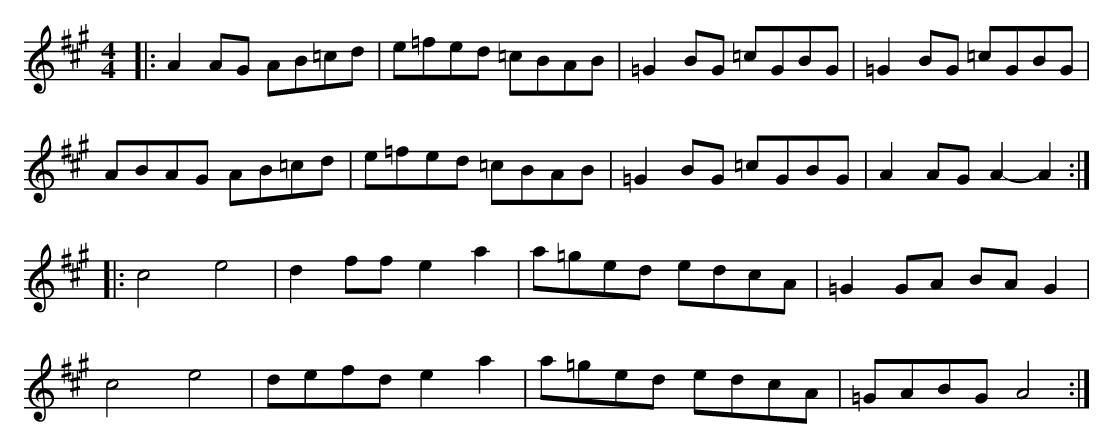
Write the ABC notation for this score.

X:1
M:4/4
K:A
|:A2 AG AB=cd|e=fed =cBAB|=G2 BG =cGBG|=G2 BG =cGBG|
ABAG AB=cd|e=fed =cBAB|=G2 BG =cGBG|A2 AG A2- A2:|
|:c4 e4|d2 ff e2 a2|a=ged edcA|=G2 GA BA G2|
c4 e4|defd e2 a2|a=ged edcA|=GABG A4:|
